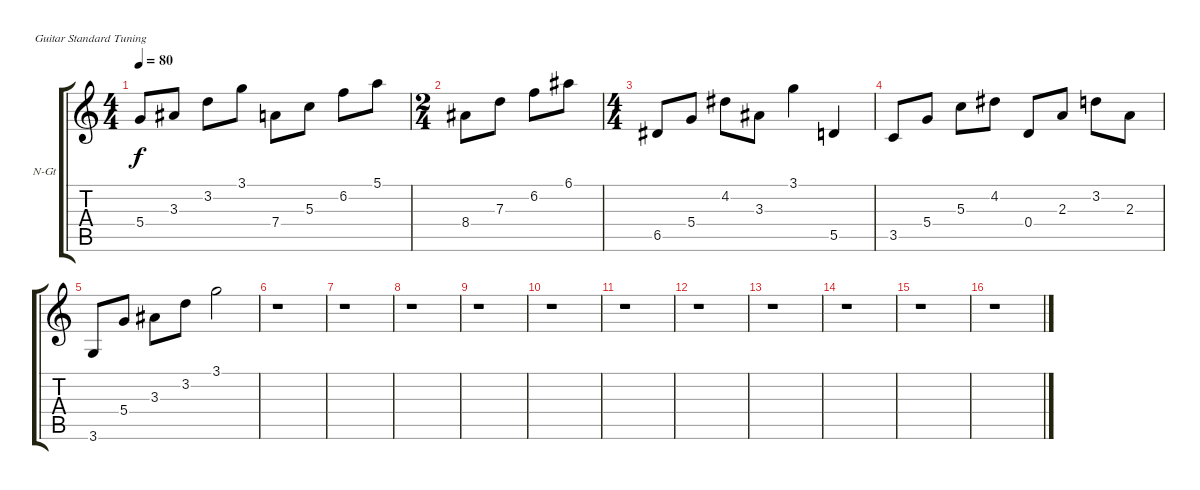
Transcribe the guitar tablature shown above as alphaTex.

\bracketExtendMode groupsimilarinstruments
\firstSystemTrackNameOrientation horizontal
\otherSystemsTrackNameOrientation horizontal
\track ("Blackmore 2" "N-Gt") {mute instrument acousticguitarnylon}
\staff {score tabs}
\tuning (E4 B3 G3 D3 A2 E2)
\ts (4 4)
\tempo 80
\clef g2
\ks c
5.4.8{dy f} 3.3.8 3.2.8 3.1.8 7.4.8 5.3.8 6.2.8 5.1.8 |
\ts (2 4)
8.4.8 7.3.8 6.2.8 6.1.8 |
\ts (4 4)
6.5.8 5.4.8 4.2.8 3.3.8 3.1.4 5.5.4 |
3.5.8 5.4.8 5.3.8 4.2.8 0.4.8 2.3.8 3.2.8 2.3.8 |
3.6.8 5.4.8 3.3.8 3.2.8 3.1.2 |
r.1 |
r.1 |
r.1 |
r.1 |
r.1 |
r.1 |
r.1 |
r.1 |
r.1 |
r.1 |
r.1
